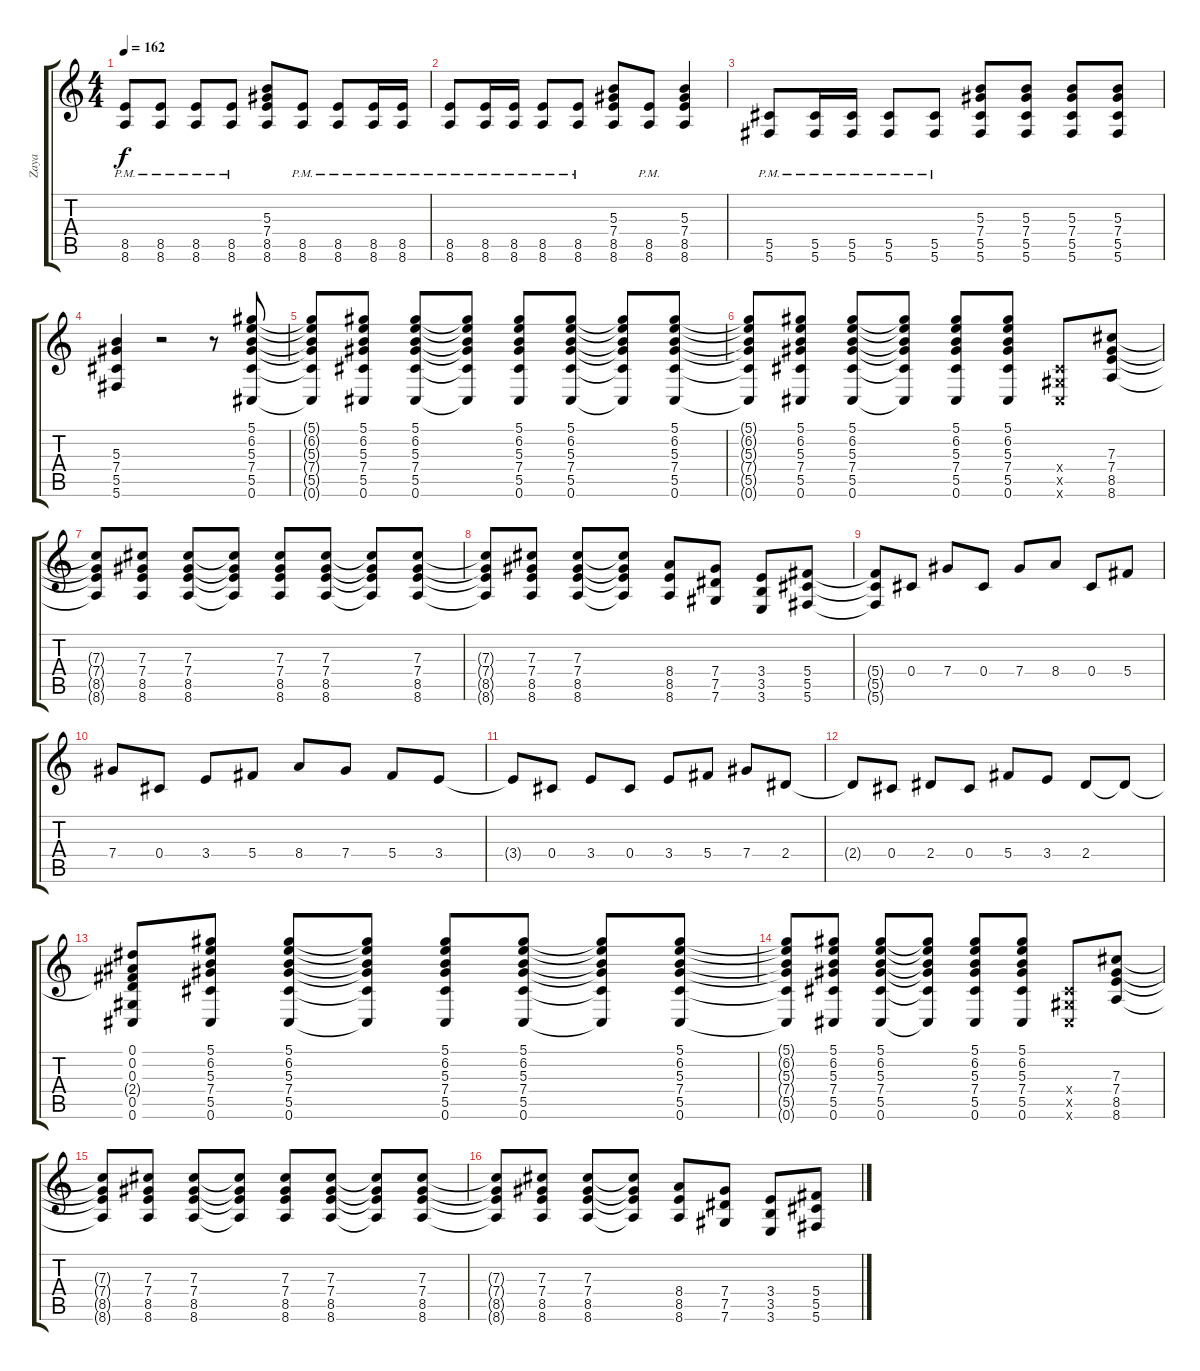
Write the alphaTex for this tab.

\track ("Zaya" "Zaya") {instrument overdrivenguitar}
\staff {score tabs}
\tuning (Eb4 Bb3 Gb3 Db3 Ab2 Db2) {hide}
\ts (4 4)
\tempo 162
\clef g2
\ks c
(8.5{pm} 8.6{pm}).8{dy f} (8.5{pm} 8.6{pm}).8 (8.5{pm} 8.6{pm}).8 (8.5{pm} 8.6{pm}).8 (5.3 7.4 8.5 8.6).8 (8.5{pm} 8.6{pm}).8 (8.5{pm} 8.6{pm}).8 (8.5{pm} 8.6{pm}).16 (8.5{pm} 8.6{pm}).16 |
(8.5{pm} 8.6{pm}).8 (8.5{pm} 8.6{pm}).16 (8.5{pm} 8.6{pm}).16 (8.5{pm} 8.6{pm}).8 (8.5{pm} 8.6{pm}).8 (5.3 7.4 8.5 8.6).8 (8.5{pm} 8.6{pm}).8 (5.3 7.4 8.5 8.6).4 |
(5.5{pm} 5.6{pm}).8 (5.5{pm} 5.6{pm}).16 (5.5{pm} 5.6{pm}).16 (5.5{pm} 5.6{pm}).8 (5.5{pm} 5.6{pm}).8 (5.3 7.4 5.5 5.6).8 (5.3 7.4 5.5 5.6).8 (5.3 7.4 5.5 5.6).8 (5.3 7.4 5.5 5.6).8 |
(5.3 7.4 5.5 5.6).4 r.2 r.8 (5.1 6.2 5.3 7.4 5.5 0.6).8 |
(5.1{t} 6.2{t} 5.3{t} 7.4{t} 5.5{t} 0.6{t}).8 (5.1 6.2 5.3 7.4 5.5 0.6).8 (5.1 6.2 5.3 7.4 5.5 0.6).8 (5.1{t} 6.2{t} 5.3{t} 7.4{t} 5.5{t} 0.6{t}).8 (5.1 6.2 5.3 7.4 5.5 0.6).8 (5.1 6.2 5.3 7.4 5.5 0.6).8 (5.1{t} 6.2{t} 5.3{t} 7.4{t} 5.5{t} 0.6{t}).8 (5.1 6.2 5.3 7.4 5.5 0.6).8 |
(5.1{t} 6.2{t} 5.3{t} 7.4{t} 5.5{t} 0.6{t}).8 (5.1 6.2 5.3 7.4 5.5 0.6).8 (5.1 6.2 5.3 7.4 5.5 0.6).8 (5.1{t} 6.2{t} 5.3{t} 7.4{t} 5.5{t} 0.6{t}).8 (5.1 6.2 5.3 7.4 5.5 0.6).8 (5.1 6.2 5.3 7.4 5.5 0.6).8 (0.4{x} 0.5{x} 0.6{x}).8 (7.3 7.4 8.5 8.6).8 |
(7.3{t} 7.4{t} 8.5{t} 8.6{t}).8 (7.3 7.4 8.5 8.6).8 (7.3 7.4 8.5 8.6).8 (7.3{t} 7.4{t} 8.5{t} 8.6{t}).8 (7.3 7.4 8.5 8.6).8 (7.3 7.4 8.5 8.6).8 (7.3{t} 7.4{t} 8.5{t} 8.6{t}).8 (7.3 7.4 8.5 8.6).8 |
(7.3{t} 7.4{t} 8.5{t} 8.6{t}).8 (7.3 7.4 8.5 8.6).8 (7.3 7.4 8.5 8.6).8 (7.3{t} 7.4{t} 8.5{t} 8.6{t}).8 (8.4 8.5 8.6).8 (7.4 7.5 7.6).8 (3.4 3.5 3.6).8 (5.4 5.5 5.6).8 |
(5.4{t} 5.5{t} 5.6{t}).8 0.4.8 7.4.8 0.4.8 7.4.8 8.4.8 0.4.8 5.4.8 |
7.4.8 0.4.8 3.4.8 5.4.8 8.4.8 7.4.8 5.4.8 3.4.8 |
3.4{t}.8 0.4.8 3.4.8 0.4.8 3.4.8 5.4.8 7.4.8 2.4.8 |
2.4{t}.8 0.4.8 2.4.8 0.4.8 5.4.8 3.4.8 2.4.8 2.4{t}.8 |
(0.1 0.2 0.3 2.4{t} 0.5 0.6).8 (5.1 6.2 5.3 7.4 5.5 0.6).8 (5.1 6.2 5.3 7.4 5.5 0.6).8 (5.1{t} 6.2{t} 5.3{t} 7.4{t} 5.5{t} 0.6{t}).8 (5.1 6.2 5.3 7.4 5.5 0.6).8 (5.1 6.2 5.3 7.4 5.5 0.6).8 (5.1{t} 6.2{t} 5.3{t} 7.4{t} 5.5{t} 0.6{t}).8 (5.1 6.2 5.3 7.4 5.5 0.6).8 |
(5.1{t} 6.2{t} 5.3{t} 7.4{t} 5.5{t} 0.6{t}).8 (5.1 6.2 5.3 7.4 5.5 0.6).8 (5.1 6.2 5.3 7.4 5.5 0.6).8 (5.1{t} 6.2{t} 5.3{t} 7.4{t} 5.5{t} 0.6{t}).8 (5.1 6.2 5.3 7.4 5.5 0.6).8 (5.1 6.2 5.3 7.4 5.5 0.6).8 (0.4{x} 0.5{x} 0.6{x}).8 (7.3 7.4 8.5 8.6).8 |
(7.3{t} 7.4{t} 8.5{t} 8.6{t}).8 (7.3 7.4 8.5 8.6).8 (7.3 7.4 8.5 8.6).8 (7.3{t} 7.4{t} 8.5{t} 8.6{t}).8 (7.3 7.4 8.5 8.6).8 (7.3 7.4 8.5 8.6).8 (7.3{t} 7.4{t} 8.5{t} 8.6{t}).8 (7.3 7.4 8.5 8.6).8 |
(7.3{t} 7.4{t} 8.5{t} 8.6{t}).8 (7.3 7.4 8.5 8.6).8 (7.3 7.4 8.5 8.6).8 (7.3{t} 7.4{t} 8.5{t} 8.6{t}).8 (8.4 8.5 8.6).8 (7.4 7.5 7.6).8 (3.4 3.5 3.6).8 (5.4 5.5 5.6).8
